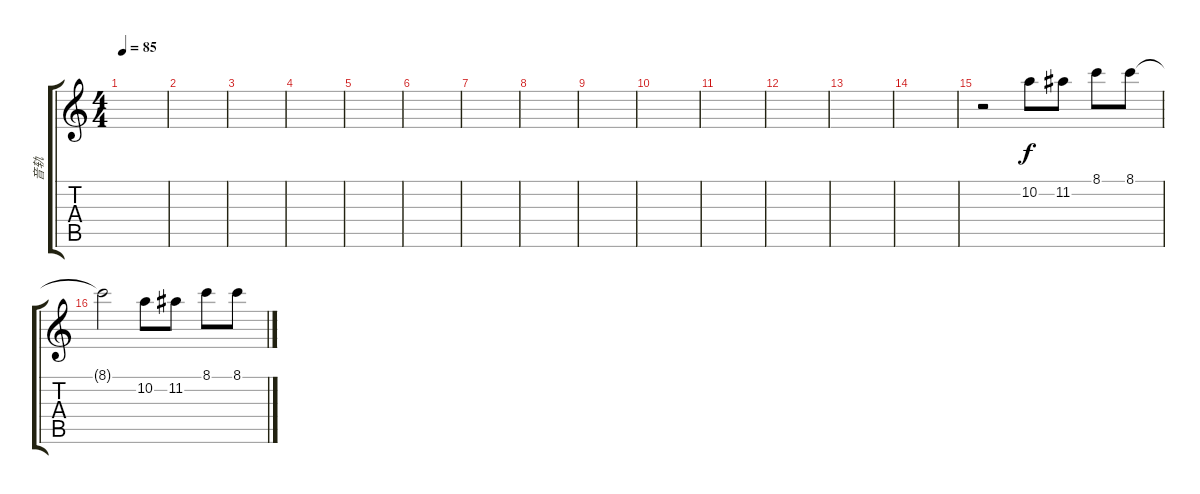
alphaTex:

\track ("音轨" "音轨") {instrument acousticguitarnylon}
\staff {score tabs}
\tuning (E4 B3 G3 D3 A2 E2) {hide}
\ts (4 4)
\tempo 85
\clef g2
\ks c
|
|
|
|
|
|
|
|
|
|
|
|
|
|
r.2{volume 10 instrument acousticguitarnylon} 10.2.8 11.2.8 8.1.8 8.1.8 |
8.1{t}.2 10.2.8 11.2.8 8.1.8 8.1.8
